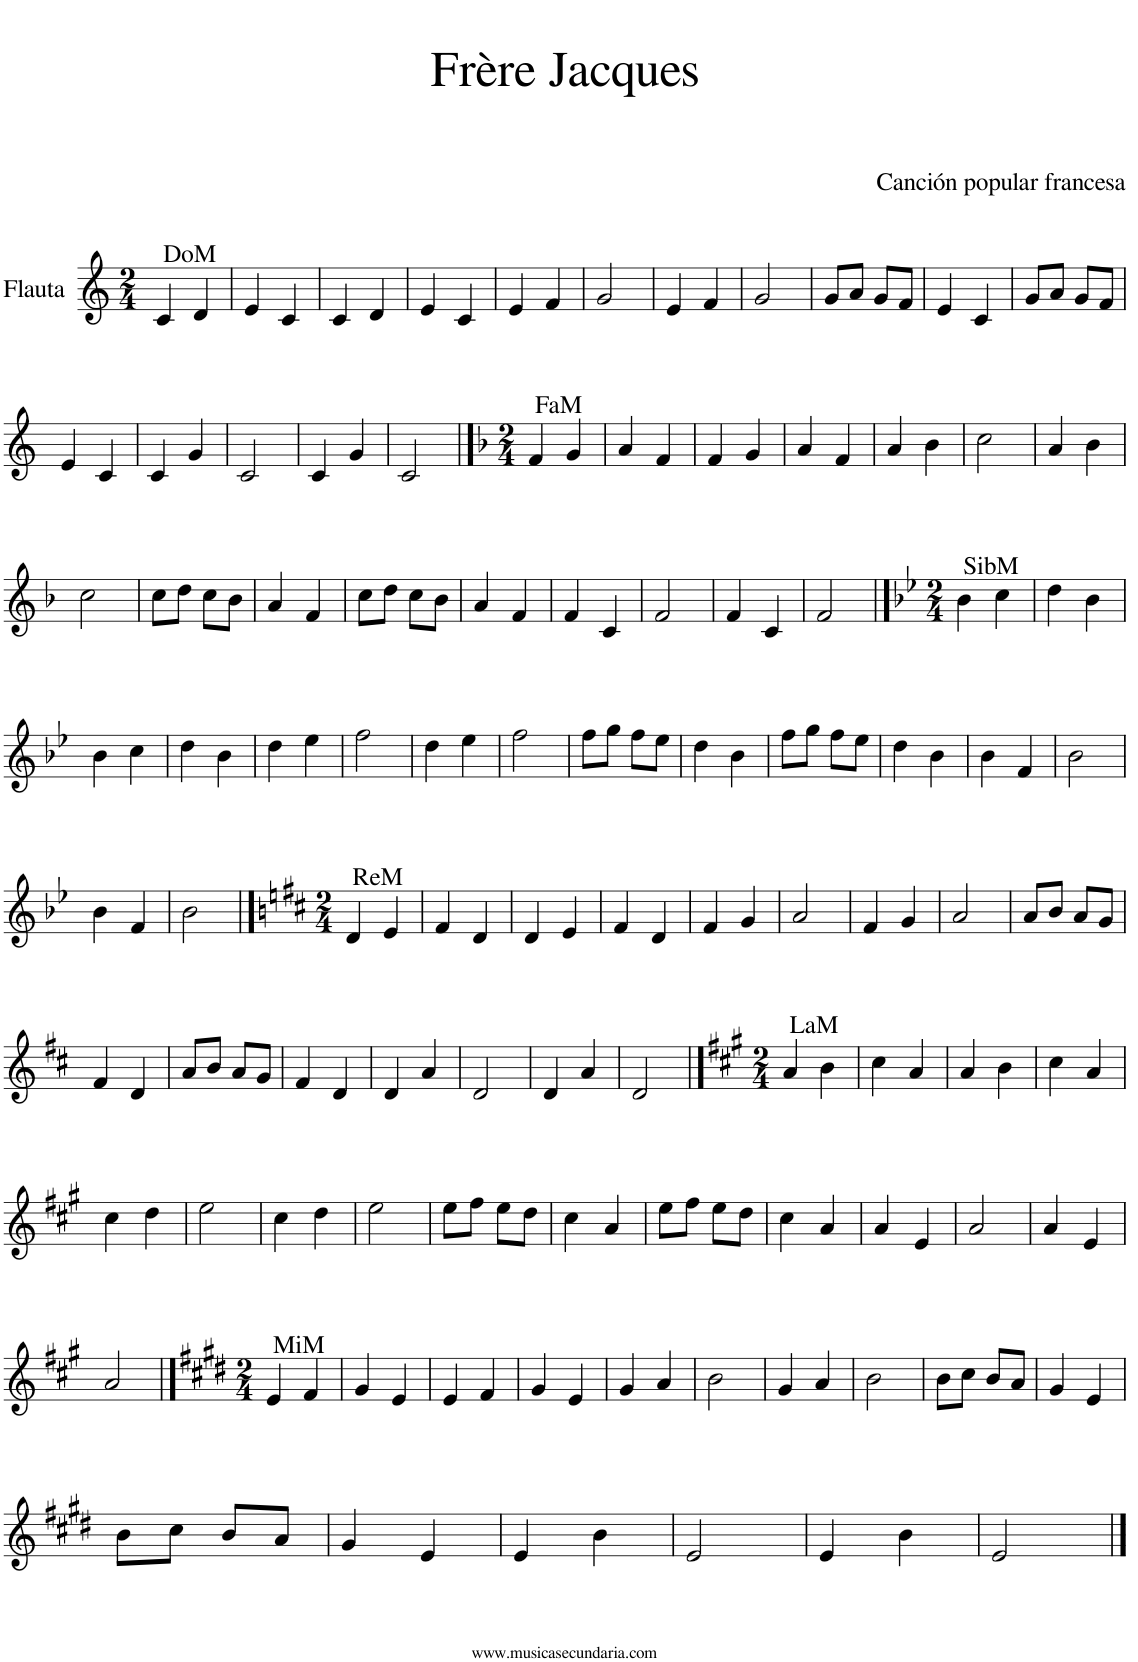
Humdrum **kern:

**kern
*part1
*staff1
*I"Flauta
*I'Fl
*clefG2
*k[]
*M2/4
=1
!LO:TX:a:t=DoM
4c/
4d/
=2
4e/
4c/
=3
4c/
4d/
=4
4e/
4c/
=5
4e/
4f/
=6
2g/
=7
4e/
4f/
=8
2g/
=9
8g/L
8a/J
8g/L
8f/J
=10
4e/
4c/
=11
8g/L
8a/J
8g/L
8f/J
!!LO:LB:g=z
=12
4e/
4c/
=13
4c/
4g/
=14
2c/
=15
4c/
4g/
=16
2c/
==17
*k[b-]
*M2/4
!LO:TX:a:t=FaM
4f/
4g/
=18
4a/
4f/
=19
4f/
4g/
=20
4a/
4f/
=21
4a/
4b-\
=22
2cc\
=23
4a/
4b-\
!!LO:LB:g=z
=24
2cc\
=25
8cc\L
8dd\J
8cc\L
8b-\J
=26
4a/
4f/
=27
8cc\L
8dd\J
8cc\L
8b-\J
=28
4a/
4f/
=29
4f/
4c/
=30
2f/
=31
4f/
4c/
=32
2f/
==33
*k[b-e-]
*M2/4
!LO:TX:a:t=SibM
4b-\
4cc\
=34
4dd\
4b-\
!!LO:LB:g=z
=35
4b-\
4cc\
=36
4dd\
4b-\
=37
4dd\
4ee-\
=38
2ff\
=39
4dd\
4ee-\
=40
2ff\
=41
8ff\L
8gg\J
8ff\L
8ee-\J
=42
4dd\
4b-\
=43
8ff\L
8gg\J
8ff\L
8ee-\J
=44
4dd\
4b-\
=45
4b-\
4f/
=46
2b-\
!!LO:LB:g=z
=47
4b-\
4f/
=48
2b-\
==49
*k[f#c#]
*M2/4
!LO:TX:a:t=ReM
4d/
4e/
=50
4f#/
4d/
=51
4d/
4e/
=52
4f#/
4d/
=53
4f#/
4g/
=54
2a/
=55
4f#/
4g/
=56
2a/
=57
8a/L
8b/J
8a/L
8g/J
!!LO:LB:g=z
=58
4f#/
4d/
=59
8a/L
8b/J
8a/L
8g/J
=60
4f#/
4d/
=61
4d/
4a/
=62
2d/
=63
4d/
4a/
=64
2d/
==65
*k[f#c#g#]
*M2/4
!LO:TX:a:t=LaM
4a/
4b\
=66
4cc#\
4a/
=67
4a/
4b\
=68
4cc#\
4a/
!!LO:LB:g=z
=69
4cc#\
4dd\
=70
2ee\
=71
4cc#\
4dd\
=72
2ee\
=73
8ee\L
8ff#\J
8ee\L
8dd\J
=74
4cc#\
4a/
=75
8ee\L
8ff#\J
8ee\L
8dd\J
=76
4cc#\
4a/
=77
4a/
4e/
=78
2a/
=79
4a/
4e/
!!LO:LB:g=z
=80
2a/
==81
*k[f#c#g#d#]
*M2/4
!LO:TX:a:t=MiM
4e/
4f#/
=82
4g#/
4e/
=83
4e/
4f#/
=84
4g#/
4e/
=85
4g#/
4a/
=86
2b\
=87
4g#/
4a/
=88
2b\
=89
8b\L
8cc#\J
8b/L
8a/J
=90
4g#/
4e/
!!LO:LB:g=z
=91
8b\L
8cc#\J
8b/L
8a/J
=92
4g#/
4e/
=93
4e/
4b\
=94
2e/
=95
4e/
4b\
=96
2e/
==
*-
